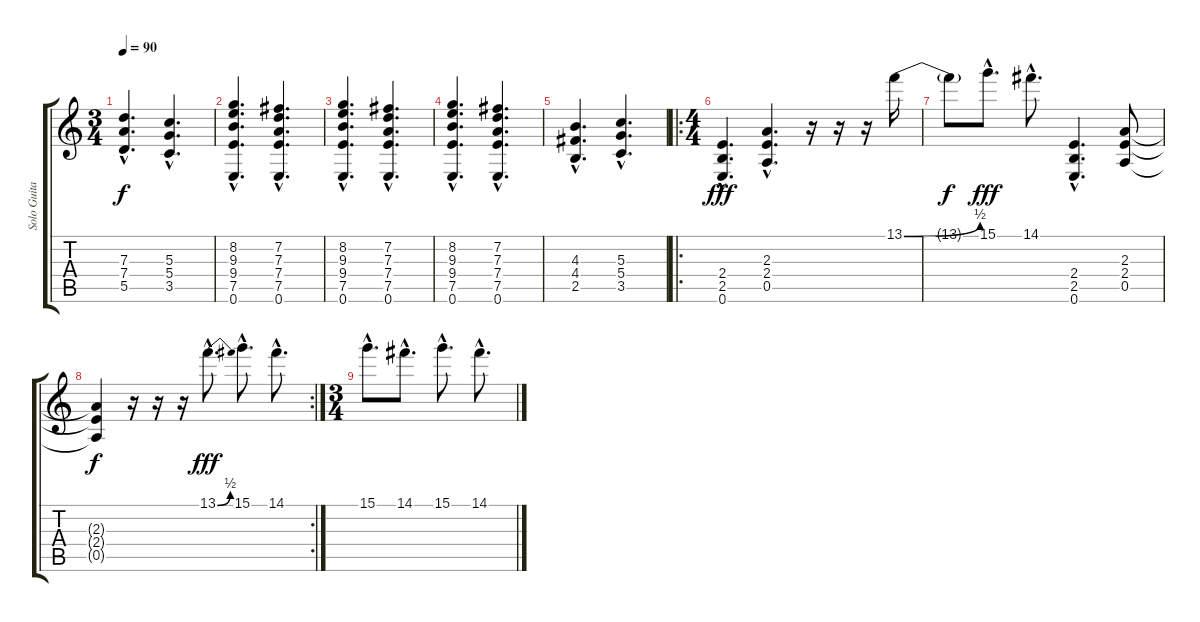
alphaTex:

\track ("Solo Guitar" "Solo Guita") {instrument overdrivenguitar}
\staff {score tabs}
\tuning (E4 B3 G3 D3 A2 E2) {hide}
\ts (3 4)
\tempo 90
\clef g2
\ks c
(7.3{hac} 7.4{hac} 5.5{hac}).4{d dy f} (5.3{hac} 5.4{hac} 3.5{hac}).4{d} |
(8.2{hac} 9.3{hac} 9.4{hac} 7.5{hac} 0.6{hac}).4{d volume 16 instrument stringensemble1} (7.2{hac} 7.3{hac} 7.4{hac} 7.5{hac} 0.6{hac}).4{d} |
(8.2{hac} 9.3{hac} 9.4{hac} 7.5{hac} 0.6{hac}).4{d volume 16 instrument stringensemble1} (7.2{hac} 7.3{hac} 7.4{hac} 7.5{hac} 0.6{hac}).4{d} |
(8.2{hac} 9.3{hac} 9.4{hac} 7.5{hac} 0.6{hac}).4{d volume 16 instrument stringensemble1} (7.2{hac} 7.3{hac} 7.4{hac} 7.5{hac} 0.6{hac}).4{d} |
(4.3{hac} 4.4{hac} 2.5{hac}).4{d} (5.3{hac} 5.4{hac} 3.5{hac}).4{d} |
\ro
\ts (4 4)
(2.4{hac} 2.5{hac} 0.6{hac}).4{d dy fff volume 16 instrument distortionguitar} (2.3{hac} 2.4{hac} 0.5{hac}).4{d} r.16 r.16 r.16 13.1{be (bend 0 0 60 2)}.16 |
13.1{t}.8{dy f} 15.1{hac}.8{d dy fff} 14.1{hac}.8{d} (2.4{hac} 2.5{hac} 0.6{hac}).4{d} (2.3 2.4 0.5).8 |
\rc 2
(2.3{t} 2.4{t} 0.5{t}).4{dy f} r.16 r.16 r.16 13.1{be (bend 0 0 60 2) hac}.8{d dy fff} 15.1{hac}.8{d} 14.1{hac}.8{d} |
\ts (3 4)
15.1{hac}.8{d} 14.1{hac}.8{d} 15.1{hac}.8{d} 14.1{hac}.8{d}
